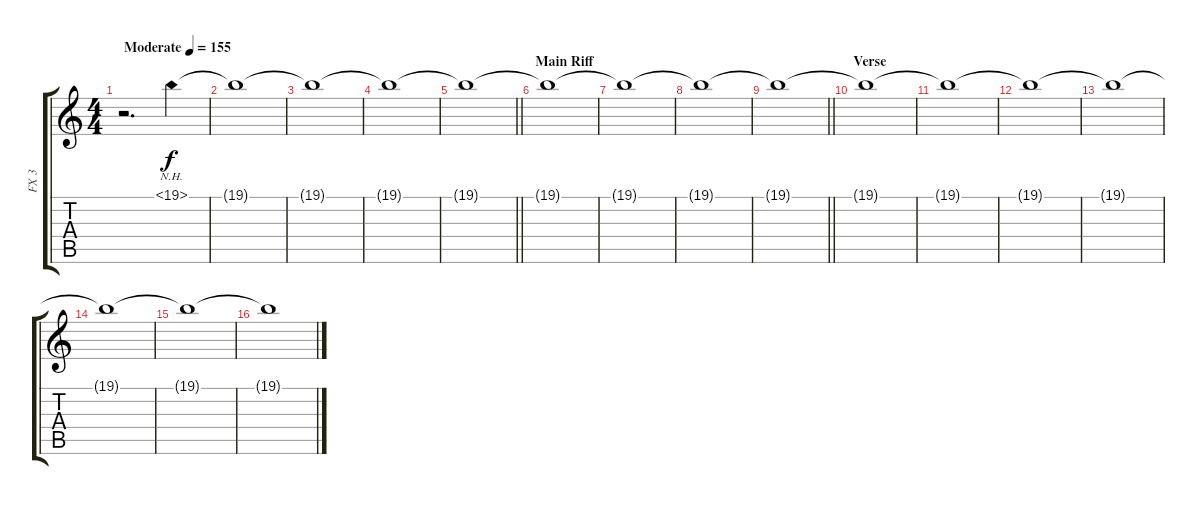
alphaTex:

\track ("FX 3" "FX 3") {instrument applause}
\staff {score tabs}
\tuning (E4 B3 G3 D3 A2 E2) {hide}
\ts (4 4)
\tempo (155 "Moderate")
\clef g2
\ks c
r.2{d dy f instrument applause} 19.1{nh}.4 |
19.1{t}.1 |
19.1{t}.1 |
19.1{t}.1 |
\barLineRight lightlight
19.1{t}.1 |
\section ("" "Main Riff")
19.1{t}.1 |
19.1{t}.1 |
19.1{t}.1 |
\barLineRight lightlight
19.1{t}.1 |
\section ("" "Verse")
19.1{t}.1 |
19.1{t}.1 |
19.1{t}.1 |
19.1{t}.1 |
19.1{t}.1 |
19.1{t}.1 |
19.1{t}.1
